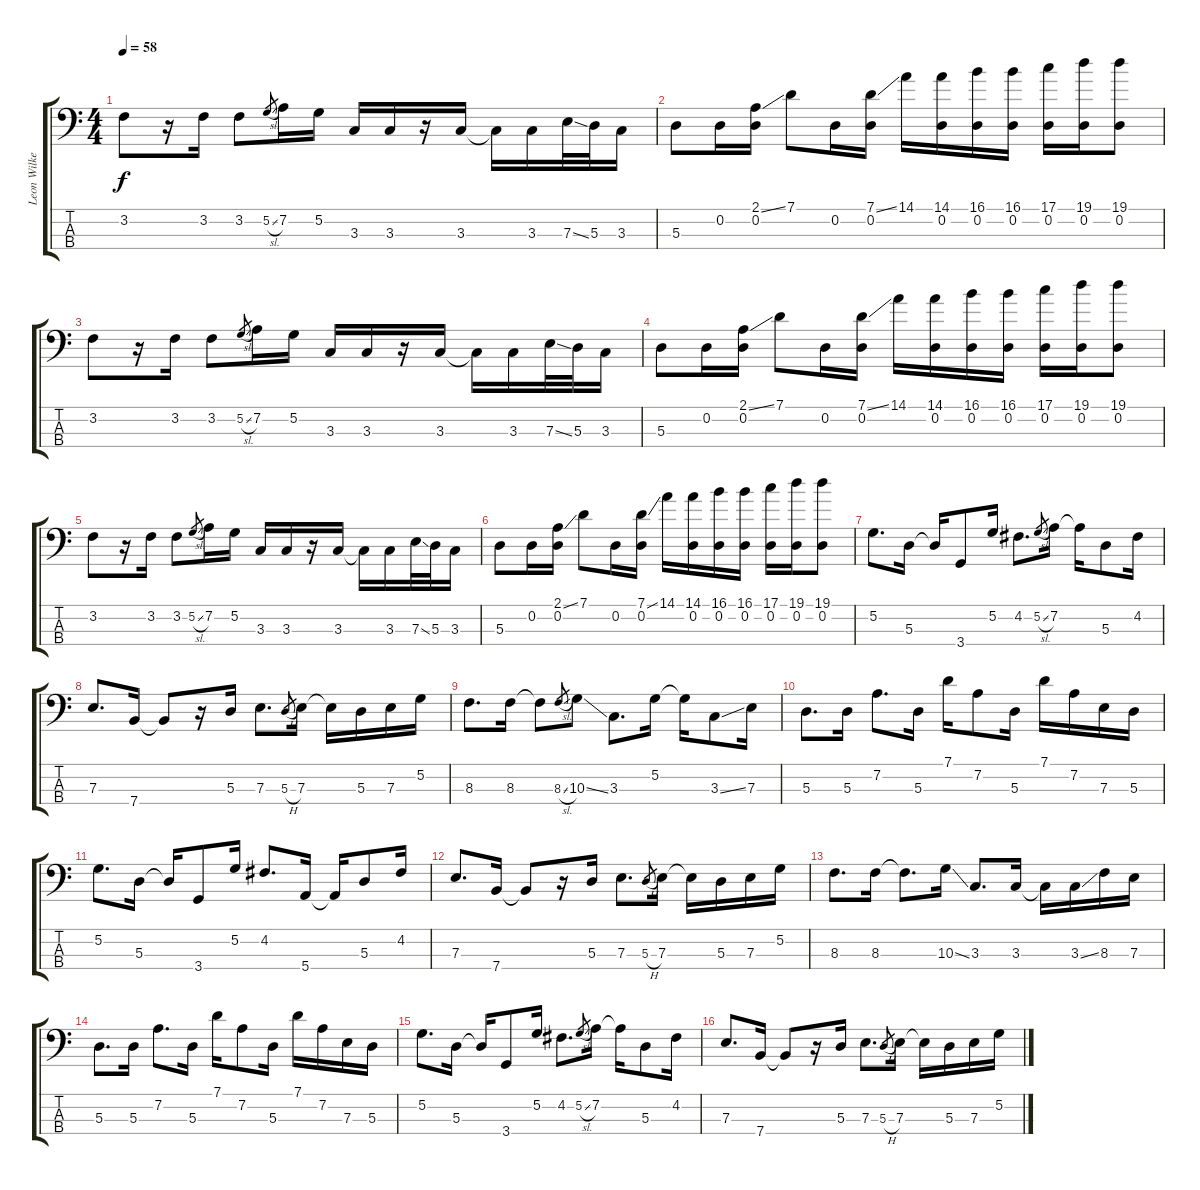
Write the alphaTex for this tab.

\track ("Leon Wilkeson (Bass Guitar)" "Leon Wilke") {instrument electricbassfinger}
\staff {score tabs}
\tuning (G2 D2 A1 E1) {hide}
\ts (4 4)
\tempo 58
\clef f4
\ks c
3.2.8{dy f} r.16 3.2.16 3.2.8 5.2{sl}.8{gr} 7.2.16 5.2.16 3.3.16 3.3.16 r.16 3.3.16 3.3{t}.16 3.3.16 7.3{ss}.32 5.3.32 3.3.16 |
5.3.8 0.2.16 (2.1{ss} 0.2).16 7.1.8 0.2.16 (7.1{ss} 0.2).16 14.1.16 (14.1 0.2).16 (16.1 0.2).16 (16.1 0.2).16 (17.1 0.2).16 (19.1 0.2).16 (19.1 0.2).8 |
3.2.8 r.16 3.2.16 3.2.8 5.2{sl}.8{gr} 7.2.16 5.2.16 3.3.16 3.3.16 r.16 3.3.16 3.3{t}.16 3.3.16 7.3{ss}.32 5.3.32 3.3.16 |
5.3.8 0.2.16 (2.1{ss} 0.2).16 7.1.8 0.2.16 (7.1{ss} 0.2).16 14.1.16 (14.1 0.2).16 (16.1 0.2).16 (16.1 0.2).16 (17.1 0.2).16 (19.1 0.2).16 (19.1 0.2).8 |
3.2.8 r.16 3.2.16 3.2.8 5.2{sl}.8{gr} 7.2.16 5.2.16 3.3.16 3.3.16 r.16 3.3.16 3.3{t}.16 3.3.16 7.3{ss}.32 5.3.32 3.3.16 |
5.3.8 0.2.16 (2.1{ss} 0.2).16 7.1.8 0.2.16 (7.1{ss} 0.2).16 14.1.16 (14.1 0.2).16 (16.1 0.2).16 (16.1 0.2).16 (17.1 0.2).16 (19.1 0.2).16 (19.1 0.2).8 |
5.2.8{d} 5.3.16 5.3{t}.16 3.4.8 5.2.16 4.2.8{d} 5.2{sl}.8{gr} 7.2.16 7.2{t}.16 5.3.8 4.2.16 |
7.3.8{d} 7.4.16 7.4{t}.8 r.16 5.3.16 7.3.8{d} 5.3{h}.8{gr} 7.3.16 7.3{t}.16 5.3.16 7.3.16 5.2.16 |
8.3.8{d} 8.3.16 8.3{t}.8 8.3{sl}.8{gr} 10.3{ss}.8 3.3.8{d} 5.2.16 5.2{t}.16 3.3{ss}.8 7.3.16 |
5.3.8{d} 5.3.16 7.2.8{d} 5.3.16 7.1.16 7.2.8 5.3.16 7.1.16 7.2.16 7.3.16 5.3.16 |
5.2.8{d} 5.3.16 5.3{t}.16 3.4.8 5.2.16 4.2.8{d} 5.4.16 5.4{t}.16 5.3.8 4.2.16 |
7.3.8{d} 7.4.16 7.4{t}.8 r.16 5.3.16 7.3.8{d} 5.3{h}.8{gr} 7.3.16 7.3{t}.16 5.3.16 7.3.16 5.2.16 |
8.3.8{d} 8.3.16 8.3{t}.8{d} 10.3{ss}.16 3.3.8{d} 3.3.16 3.3{t}.16 3.3{ss}.16 8.3.16 7.3.16 |
5.3.8{d} 5.3.16 7.2.8{d} 5.3.16 7.1.16 7.2.8 5.3.16 7.1.16 7.2.16 7.3.16 5.3.16 |
5.2.8{d} 5.3.16 5.3{t}.16 3.4.8 5.2.16 4.2.8{d} 5.2{sl}.8{gr} 7.2.16 7.2{t}.16 5.3.8 4.2.16 |
7.3.8{d} 7.4.16 7.4{t}.8 r.16 5.3.16 7.3.8{d} 5.3{h}.8{gr} 7.3.16 7.3{t}.16 5.3.16 7.3.16 5.2.16
